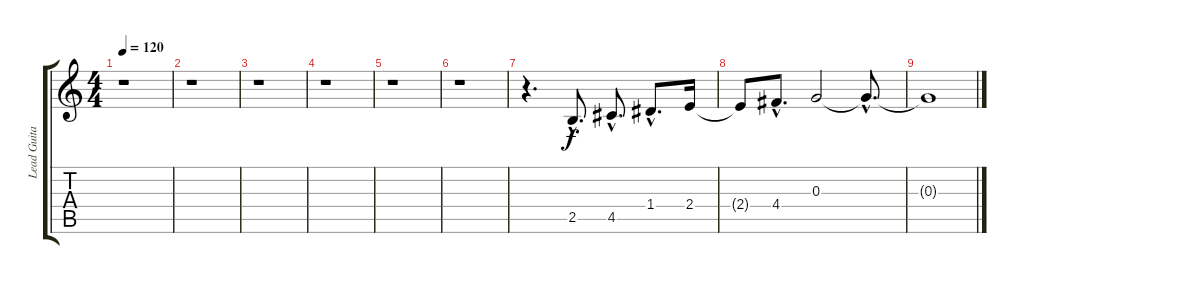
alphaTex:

\track ("Lead Guitar" "Lead Guita") {instrument distortionguitar}
\staff {score tabs}
\tuning (E4 B3 G3 D3 A2 E2) {hide}
\ts (4 4)
\tempo 120
\clef g2
\ks c
r.1{dy f} |
r.1 |
r.1 |
r.1 |
r.1 |
r.1 |
r.4{d} 2.5{hac}.8{d} 4.5{hac}.8{d} 1.4{hac}.8{d} 2.4.16 |
2.4{t}.8 4.4{hac}.8{d} 0.3.2 0.3{hac t}.8{d} |
0.3{t}.1
